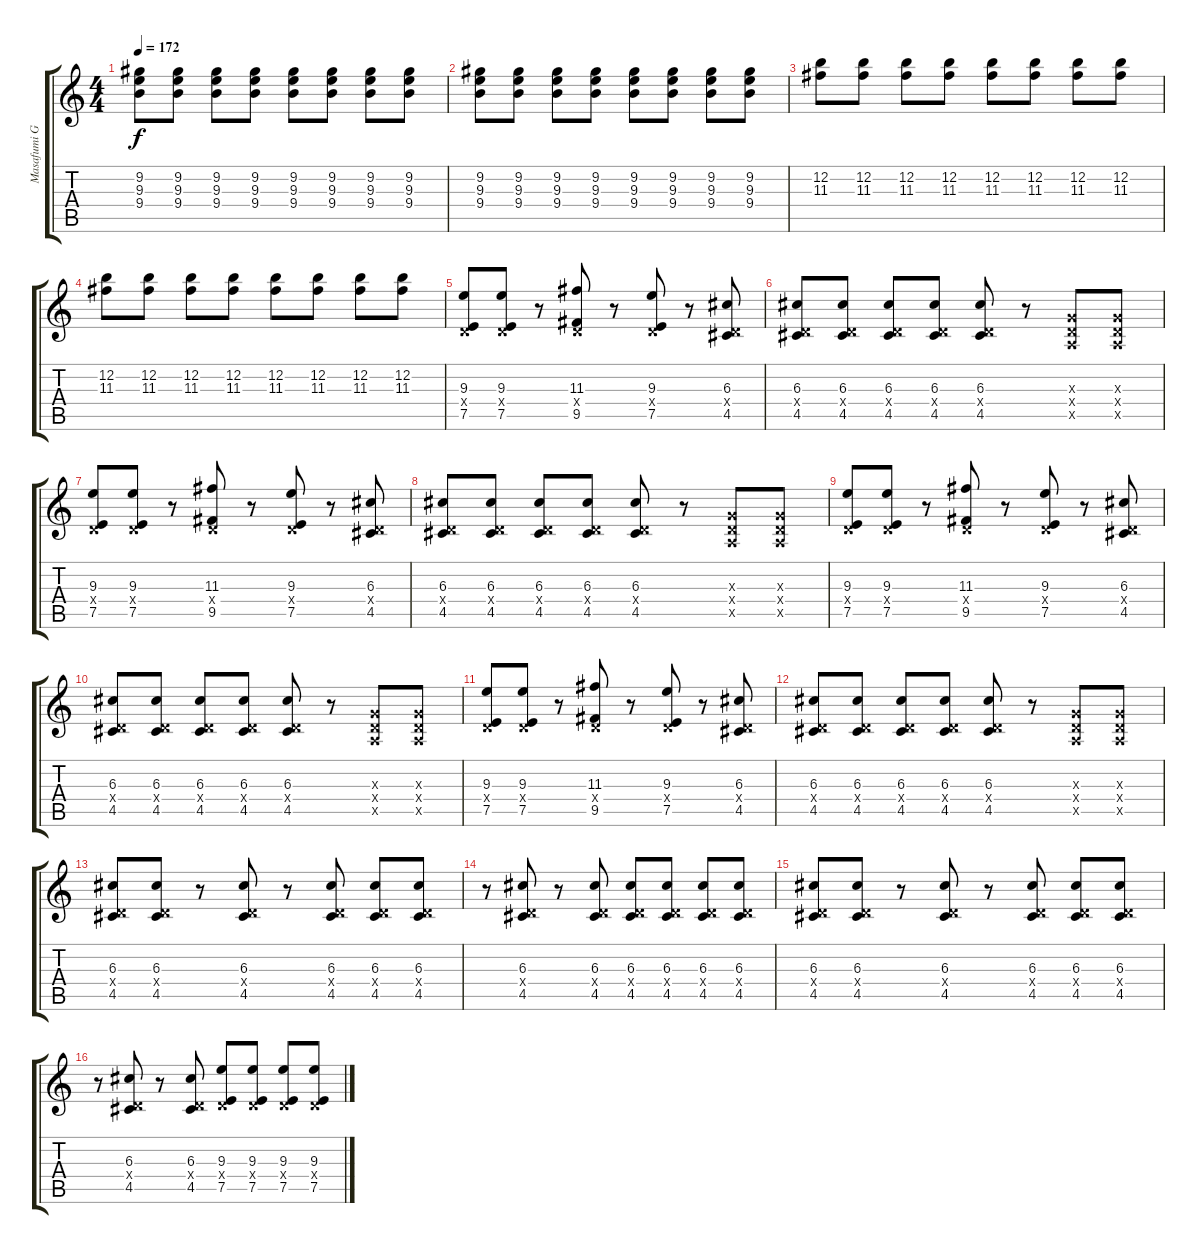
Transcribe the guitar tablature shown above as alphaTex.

\track ("Masafumi Gotou" "Masafumi G") {instrument distortionguitar}
\staff {score tabs}
\tuning (E4 B3 G3 D3 A2 E2) {hide}
\ts (4 4)
\tempo 172
\clef g2
\ks c
(9.2 9.3 9.4).8{dy f} (9.2 9.3 9.4).8 (9.2 9.3 9.4).8 (9.2 9.3 9.4).8 (9.2 9.3 9.4).8 (9.2 9.3 9.4).8 (9.2 9.3 9.4).8 (9.2 9.3 9.4).8 |
(9.2 9.3 9.4).8 (9.2 9.3 9.4).8 (9.2 9.3 9.4).8 (9.2 9.3 9.4).8 (9.2 9.3 9.4).8 (9.2 9.3 9.4).8 (9.2 9.3 9.4).8 (9.2 9.3 9.4).8 |
(12.2 11.3).8 (12.2 11.3).8 (12.2 11.3).8 (12.2 11.3).8 (12.2 11.3).8 (12.2 11.3).8 (12.2 11.3).8 (12.2 11.3).8 |
(12.2 11.3).8 (12.2 11.3).8 (12.2 11.3).8 (12.2 11.3).8 (12.2 11.3).8 (12.2 11.3).8 (12.2 11.3).8 (12.2 11.3).8 |
(9.3 0.4{x} 7.5).8 (9.3 0.4{x} 7.5).8 r.8 (11.3 0.4{x} 9.5).8 r.8 (9.3 0.4{x} 7.5).8 r.8 (6.3 0.4{x} 4.5).8 |
(6.3 0.4{x} 4.5).8 (6.3 0.4{x} 4.5).8 (6.3 0.4{x} 4.5).8 (6.3 0.4{x} 4.5).8 (6.3 0.4{x} 4.5).8 r.8 (0.3{x} 0.4{x} 0.5{x}).8 (0.3{x} 0.4{x} 0.5{x}).8 |
(9.3 0.4{x} 7.5).8 (9.3 0.4{x} 7.5).8 r.8 (11.3 0.4{x} 9.5).8 r.8 (9.3 0.4{x} 7.5).8 r.8 (6.3 0.4{x} 4.5).8 |
(6.3 0.4{x} 4.5).8 (6.3 0.4{x} 4.5).8 (6.3 0.4{x} 4.5).8 (6.3 0.4{x} 4.5).8 (6.3 0.4{x} 4.5).8 r.8 (0.3{x} 0.4{x} 0.5{x}).8 (0.3{x} 0.4{x} 0.5{x}).8 |
(9.3 0.4{x} 7.5).8 (9.3 0.4{x} 7.5).8 r.8 (11.3 0.4{x} 9.5).8 r.8 (9.3 0.4{x} 7.5).8 r.8 (6.3 0.4{x} 4.5).8 |
(6.3 0.4{x} 4.5).8 (6.3 0.4{x} 4.5).8 (6.3 0.4{x} 4.5).8 (6.3 0.4{x} 4.5).8 (6.3 0.4{x} 4.5).8 r.8 (0.3{x} 0.4{x} 0.5{x}).8 (0.3{x} 0.4{x} 0.5{x}).8 |
(9.3 0.4{x} 7.5).8 (9.3 0.4{x} 7.5).8 r.8 (11.3 0.4{x} 9.5).8 r.8 (9.3 0.4{x} 7.5).8 r.8 (6.3 0.4{x} 4.5).8 |
(6.3 0.4{x} 4.5).8 (6.3 0.4{x} 4.5).8 (6.3 0.4{x} 4.5).8 (6.3 0.4{x} 4.5).8 (6.3 0.4{x} 4.5).8 r.8 (0.3{x} 0.4{x} 0.5{x}).8 (0.3{x} 0.4{x} 0.5{x}).8 |
(6.3 0.4{x} 4.5).8 (6.3 0.4{x} 4.5).8 r.8 (6.3 0.4{x} 4.5).8 r.8 (6.3 0.4{x} 4.5).8 (6.3 0.4{x} 4.5).8 (6.3 0.4{x} 4.5).8 |
r.8 (6.3 0.4{x} 4.5).8 r.8 (6.3 0.4{x} 4.5).8 (6.3 0.4{x} 4.5).8 (6.3 0.4{x} 4.5).8 (6.3 0.4{x} 4.5).8 (6.3 0.4{x} 4.5).8 |
(6.3 0.4{x} 4.5).8 (6.3 0.4{x} 4.5).8 r.8 (6.3 0.4{x} 4.5).8 r.8 (6.3 0.4{x} 4.5).8 (6.3 0.4{x} 4.5).8 (6.3 0.4{x} 4.5).8 |
r.8 (6.3 0.4{x} 4.5).8 r.8 (6.3 0.4{x} 4.5).8 (9.3 0.4{x} 7.5).8 (9.3 0.4{x} 7.5).8 (9.3 0.4{x} 7.5).8 (9.3 0.4{x} 7.5).8
